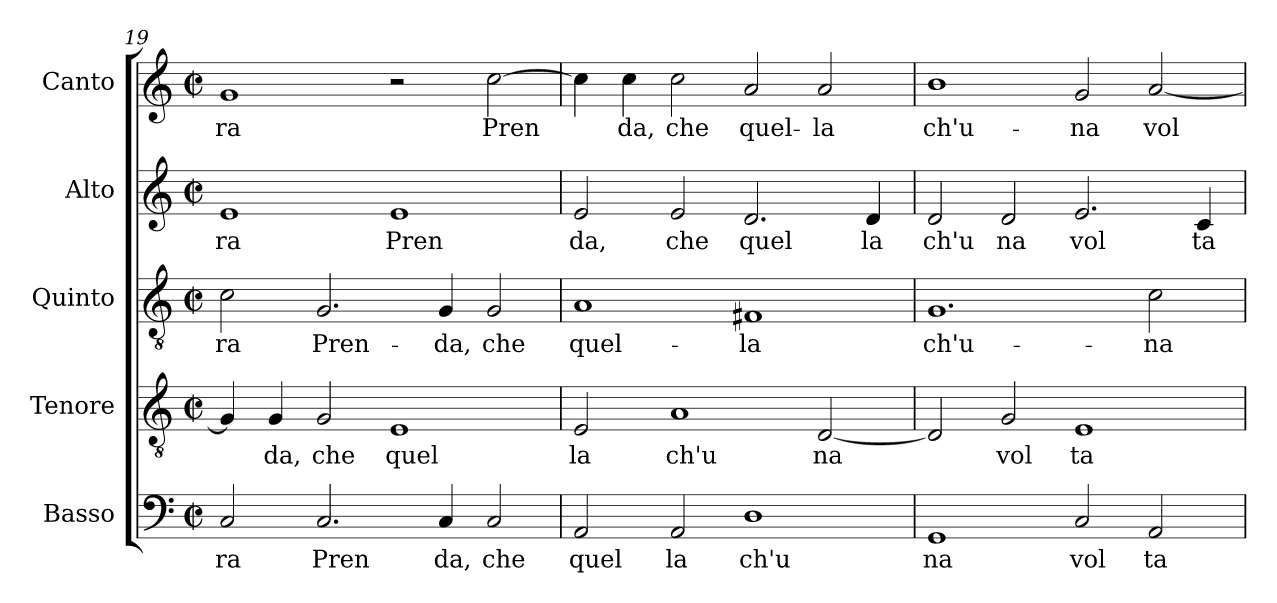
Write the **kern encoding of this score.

**kern	**text	**kern	**text	**kern	**text	**kern	**text	**kern	**text
*part5	*part5	*part4	*part4	*part3	*part3	*part2	*part2	*part1	*part1
*staff5	*staff5	*staff4	*staff4	*staff3	*staff3	*staff2	*staff2	*staff1	*staff1
*I"Basso	*	*I"Tenore	*	*I"Quinto	*	*I"Alto	*	*I"Canto	*
*clefF4	*	*clefGv2	*	*clefGv2	*	*clefG2	*	*clefG2	*
*k[]	*	*k[]	*	*k[]	*	*k[]	*	*k[]	*
*C:	*	*C:	*	*C:	*	*C:	*	*C:	*
*M2/2	*	*M2/2	*	*M2/2	*	*M2/2	*	*M2/2	*
*met(c|)	*	*met(c|)	*	*met(c|)	*	*met(c|)	*	*met(c|)	*
=19	=19	=19	=19	=19	=19	=19	=19	=19	=19
!	!LO:LY:b:cj	!	!LO:LY:b:cj	!	!LO:LY:b:cj	!	!LO:LY:b:cj	!	!LO:LY:b:cj
2C/	ra	4G/]	.	2c\	-ra	1e	ra	1g	-ra
!	!	!	!LO:LY:b:cj	!	!	!	!	!	!
.	.	4G/	da,	.	.	.	.	.	.
!	!LO:LY:b:cj	!	!LO:LY:b:cj	!	!LO:LY:b:cj	!	!	!	!
2.C/	Pren	2G/	che	2.G/	Pren-	.	.	.	.
!	!	!	!LO:LY:b:cj	!	!	!	!LO:LY:b:cj	!	!
.	.	1E	quel	.	.	1e	Pren	2r	.
!	!LO:LY:b:cj	!	!	!	!LO:LY:b:cj	!	!	!	!
4C/	da,	.	.	4G/	-da,	.	.	.	.
!	!LO:LY:b:cj	!	!	!	!LO:LY:b:cj	!	!	!	!LO:LY:b:cj
2C/	che	.	.	2G/	che	.	.	[>2cc\	Pren-
=20	=20	=20	=20	=20	=20	=20	=20	=20	=20
!	!LO:LY:b:cj	!	!LO:LY:b:cj	!	!LO:LY:b:cj	!	!LO:LY:b:cj	!	!LO:LY:b:cj
2AA/	quel	2E/	la	1A	quel-	2e/	da,	4cc\]	--
!	!	!	!	!	!	!	!	!	!LO:LY:b:cj
.	.	.	.	.	.	.	.	4cc\	-da,
!	!LO:LY:b:cj	!	!LO:LY:b:cj	!	!	!	!LO:LY:b:cj	!	!LO:LY:b:cj
2AA/	la	1A	ch'u	.	.	2e/	che	2cc\	che
!	!LO:LY:b:cj	!	!	!	!LO:LY:b:cj	!	!LO:LY:b:cj	!	!LO:LY:b:cj
1D	ch'u	.	.	1F#X	-la	2.d/	quel	2a/	quel-
!	!	!	!LO:LY:b:cj	!	!	!	!	!	!LO:LY:b:cj
.	.	[<2D/	na	.	.	.	.	2a/	-la
!	!	!	!	!	!	!	!LO:LY:b:cj	!	!
.	.	.	.	.	.	4d/	la	.	.
=21	=21	=21	=21	=21	=21	=21	=21	=21	=21
!	!LO:LY:b:cj	!	!LO:LY:b:cj	!	!LO:LY:b:cj	!	!LO:LY:b:cj	!	!LO:LY:b:cj
1GG	na	2D/]	.	1.G	ch'u-	2d/	ch'u	1b	ch'u-
!	!	!	!LO:LY:b:cj	!	!	!	!LO:LY:b:cj	!	!
.	.	2G/	vol	.	.	2d/	na	.	.
!	!LO:LY:b:cj	!	!LO:LY:b:cj	!	!	!	!LO:LY:b:cj	!	!LO:LY:b:cj
2C/	vol	1E	ta	.	.	2.e/	vol	2g/	-na
!	!LO:LY:b:cj	!	!	!	!LO:LY:b:cj	!	!	!	!LO:LY:b:cj
2AA/	ta	.	.	2c\	-na	.	.	[<2a/	vol-
!	!	!	!	!	!	!	!LO:LY:b:cj	!	!
.	.	.	.	.	.	4c/	ta	.	.
=	=	=	=	=	=	=	=	=	=
*-	*-	*-	*-	*-	*-	*-	*-	*-	*-
